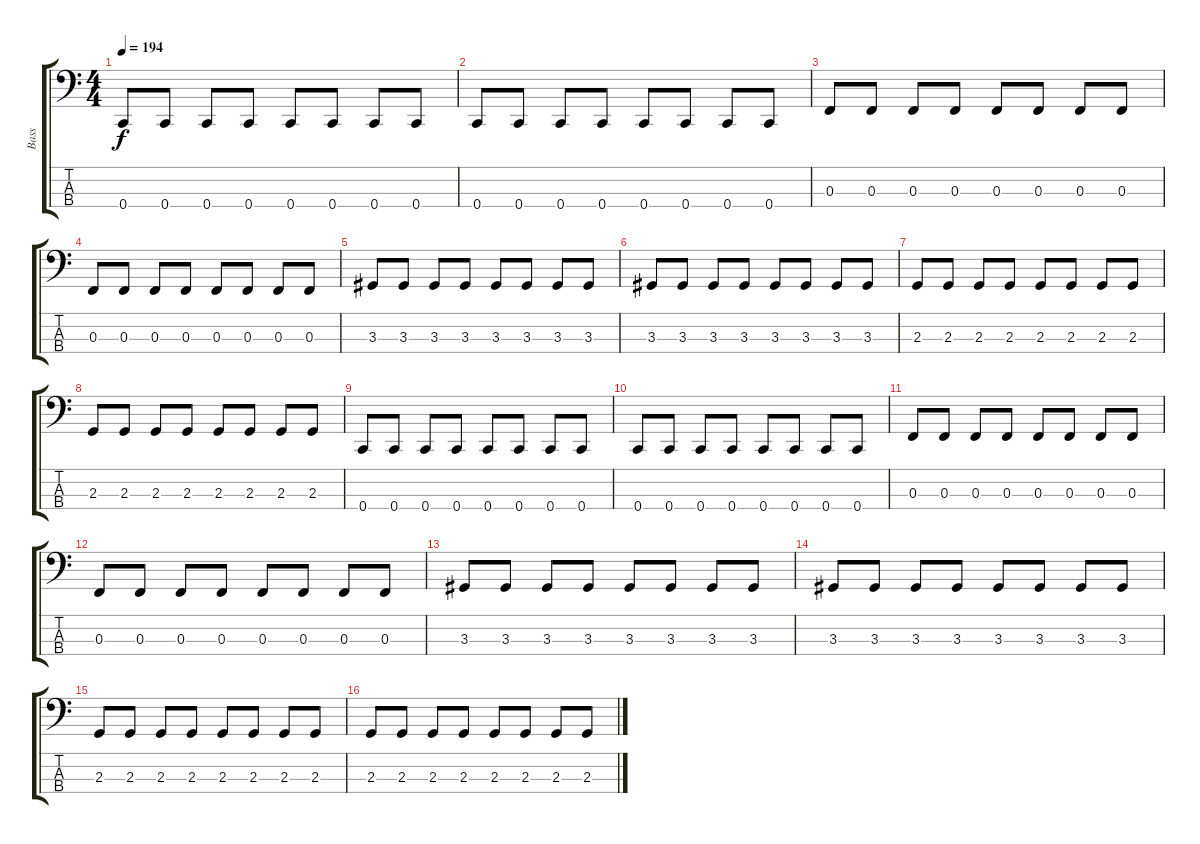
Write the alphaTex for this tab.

\track ("Bass" "Bass") {instrument electricbassfinger}
\staff {score tabs}
\tuning (Eb2 Bb1 F1 C1) {hide}
\ts (4 4)
\tempo 194
\clef f4
\ks c
0.4.8{dy f} 0.4.8 0.4.8 0.4.8 0.4.8 0.4.8 0.4.8 0.4.8 |
0.4.8 0.4.8 0.4.8 0.4.8 0.4.8 0.4.8 0.4.8 0.4.8 |
0.3.8 0.3.8 0.3.8 0.3.8 0.3.8 0.3.8 0.3.8 0.3.8 |
0.3.8 0.3.8 0.3.8 0.3.8 0.3.8 0.3.8 0.3.8 0.3.8 |
3.3.8 3.3.8 3.3.8 3.3.8 3.3.8 3.3.8 3.3.8 3.3.8 |
3.3.8 3.3.8 3.3.8 3.3.8 3.3.8 3.3.8 3.3.8 3.3.8 |
2.3.8 2.3.8 2.3.8 2.3.8 2.3.8 2.3.8 2.3.8 2.3.8 |
2.3.8 2.3.8 2.3.8 2.3.8 2.3.8 2.3.8 2.3.8 2.3.8 |
0.4.8 0.4.8 0.4.8 0.4.8 0.4.8 0.4.8 0.4.8 0.4.8 |
0.4.8 0.4.8 0.4.8 0.4.8 0.4.8 0.4.8 0.4.8 0.4.8 |
0.3.8 0.3.8 0.3.8 0.3.8 0.3.8 0.3.8 0.3.8 0.3.8 |
0.3.8 0.3.8 0.3.8 0.3.8 0.3.8 0.3.8 0.3.8 0.3.8 |
3.3.8 3.3.8 3.3.8 3.3.8 3.3.8 3.3.8 3.3.8 3.3.8 |
3.3.8 3.3.8 3.3.8 3.3.8 3.3.8 3.3.8 3.3.8 3.3.8 |
2.3.8 2.3.8 2.3.8 2.3.8 2.3.8 2.3.8 2.3.8 2.3.8 |
2.3.8 2.3.8 2.3.8 2.3.8 2.3.8 2.3.8 2.3.8 2.3.8
